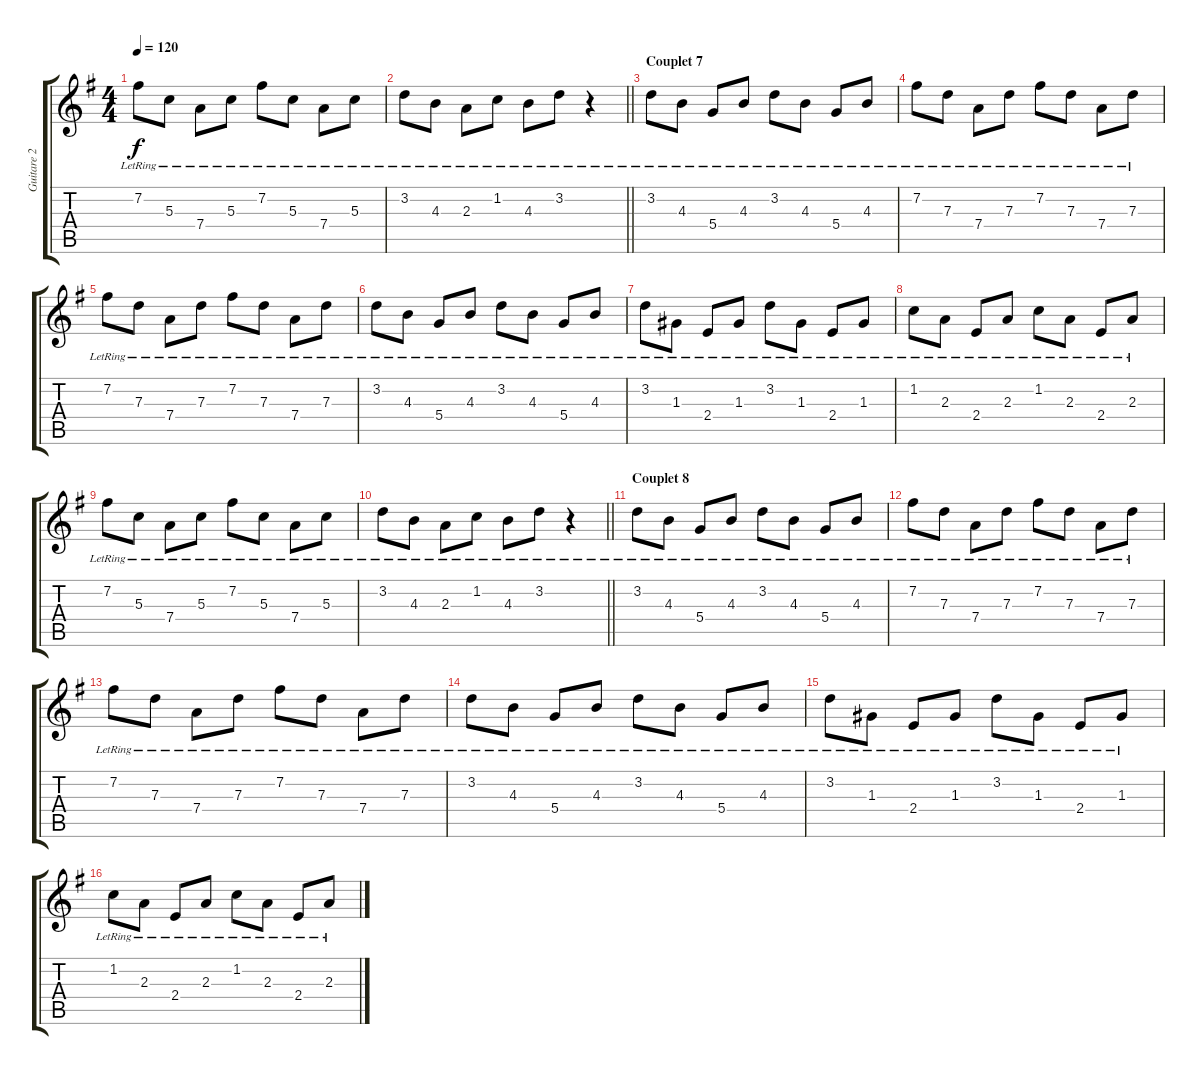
\track ("Guitare 2" "Guitare 2") {instrument electricguitarjazz}
\staff {score tabs}
\tuning (E4 B3 G3 D3 A2 E2) {hide}
\ts (4 4)
\tempo 120
\clef g2
\ks g
7.2{lr}.8{dy f} 5.3{lr}.8 7.4{lr}.8 5.3{lr}.8 7.2{lr}.8 5.3{lr}.8 7.4{lr}.8 5.3{lr}.8 |
\barLineRight lightlight
3.2{lr}.8 4.3{lr}.8 2.3{lr}.8 1.2{lr}.8 4.3{lr}.8 3.2{lr}.8 r.4 |
\section ("" "Couplet 7")
3.2{lr}.8 4.3{lr}.8 5.4{lr}.8 4.3{lr}.8 3.2{lr}.8 4.3{lr}.8 5.4{lr}.8 4.3{lr}.8 |
7.2{lr}.8 7.3{lr}.8 7.4{lr}.8 7.3{lr}.8 7.2{lr}.8 7.3{lr}.8 7.4{lr}.8 7.3{lr}.8 |
7.2{lr}.8 7.3{lr}.8 7.4{lr}.8 7.3{lr}.8 7.2{lr}.8 7.3{lr}.8 7.4{lr}.8 7.3{lr}.8 |
3.2{lr}.8 4.3{lr}.8 5.4{lr}.8 4.3{lr}.8 3.2{lr}.8 4.3{lr}.8 5.4{lr}.8 4.3{lr}.8 |
3.2{lr}.8 1.3{lr}.8 2.4{lr}.8 1.3{lr}.8 3.2{lr}.8 1.3{lr}.8 2.4{lr}.8 1.3{lr}.8 |
1.2{lr}.8 2.3{lr}.8 2.4{lr}.8 2.3{lr}.8 1.2{lr}.8 2.3{lr}.8 2.4{lr}.8 2.3{lr}.8 |
7.2{lr}.8 5.3{lr}.8 7.4{lr}.8 5.3{lr}.8 7.2{lr}.8 5.3{lr}.8 7.4{lr}.8 5.3{lr}.8 |
\barLineRight lightlight
3.2{lr}.8 4.3{lr}.8 2.3{lr}.8 1.2{lr}.8 4.3{lr}.8 3.2{lr}.8 r.4 |
\section ("" "Couplet 8")
3.2{lr}.8 4.3{lr}.8 5.4{lr}.8 4.3{lr}.8 3.2{lr}.8 4.3{lr}.8 5.4{lr}.8 4.3{lr}.8 |
7.2{lr}.8 7.3{lr}.8 7.4{lr}.8 7.3{lr}.8 7.2{lr}.8 7.3{lr}.8 7.4{lr}.8 7.3{lr}.8 |
7.2{lr}.8 7.3{lr}.8 7.4{lr}.8 7.3{lr}.8 7.2{lr}.8 7.3{lr}.8 7.4{lr}.8 7.3{lr}.8 |
3.2{lr}.8 4.3{lr}.8 5.4{lr}.8 4.3{lr}.8 3.2{lr}.8 4.3{lr}.8 5.4{lr}.8 4.3{lr}.8 |
3.2{lr}.8 1.3{lr}.8 2.4{lr}.8 1.3{lr}.8 3.2{lr}.8 1.3{lr}.8 2.4{lr}.8 1.3{lr}.8 |
1.2{lr}.8 2.3{lr}.8 2.4{lr}.8 2.3{lr}.8 1.2{lr}.8 2.3{lr}.8 2.4{lr}.8 2.3{lr}.8
